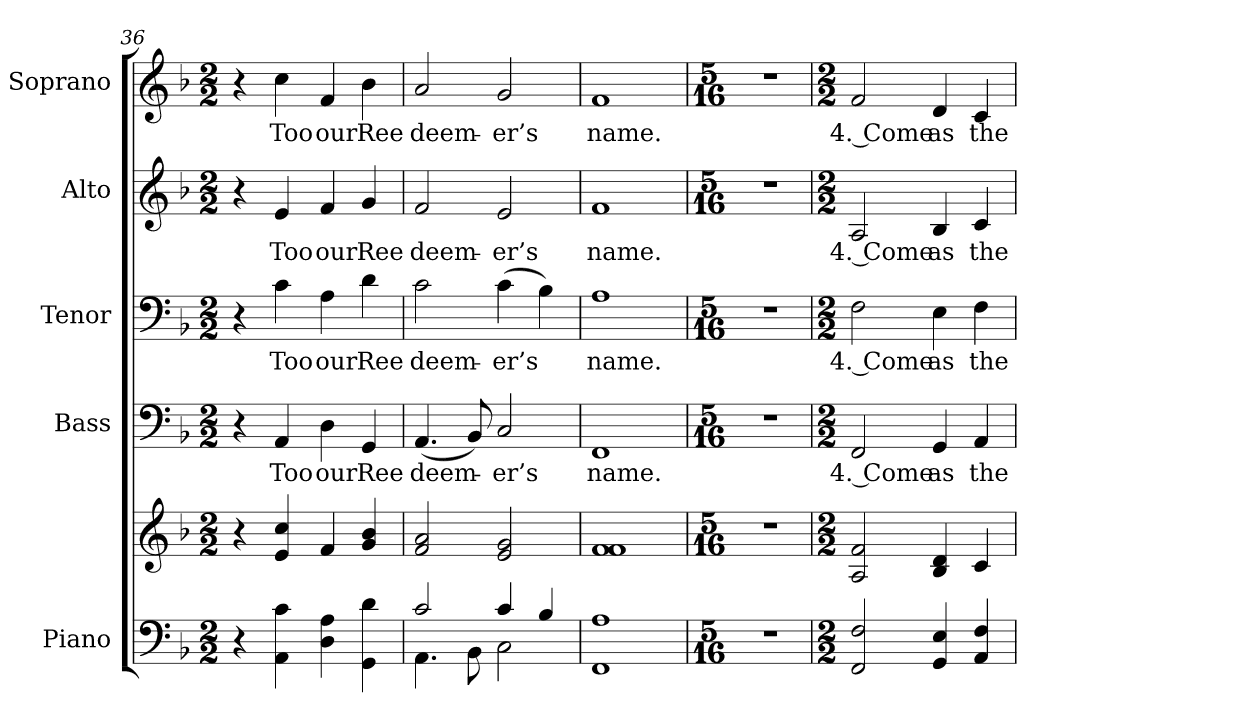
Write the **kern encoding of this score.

**kern	**kern	**kern	**text	**kern	**text	**kern	**text	**kern	**text
*part5	*part5	*part4	*part4	*part3	*part3	*part2	*part2	*part1	*part1
*staff6	*staff5	*staff4	*staff4	*staff3	*staff3	*staff2	*staff2	*staff1	*staff1
*I"Piano	*	*I"Bass	*	*I"Tenor	*	*I"Alto	*	*I"Soprano	*
*I'Pno.	*	*I'B.	*	*I'T.	*	*I'A.	*	*I'S.	*
*clefF4	*clefG2	*clefF4	*	*clefF4	*	*clefG2	*	*clefG2	*
*k[b-]	*k[b-]	*k[b-]	*	*k[b-]	*	*k[b-]	*	*k[b-]	*
*F:	*F:	*F:	*	*F:	*	*F:	*	*F:	*
*M2/2	*M2/2	*M2/2	*	*M2/2	*	*M2/2	*	*M2/2	*
=36	=36	=36	=36	=36	=36	=36	=36	=36	=36
4r	4r	4r	.	4r	.	4r	.	4r	.
!	!	!	!LO:LY:b:color=#000000	!	!	!	!	!	!
!	!	!	!	!	!LO:LY:b:color=#000000	!	!	!	!
!	!	!	!	!	!	!	!LO:LY:b:color=#000000	!	!
!	!	!	!	!	!	!	!	!	!LO:LY:b:color=#000000
4AAi\ 4ci	4ei/ 4cci	4AAi/	Too	4ci\	Too	4ei/	Too	4cci\	Too
!	!	!	!LO:LY:b:color=#000000	!	!	!	!	!	!
!	!	!	!	!	!LO:LY:b:color=#000000	!	!	!	!
!	!	!	!	!	!	!	!LO:LY:b:color=#000000	!	!
!	!	!	!	!	!	!	!	!	!LO:LY:b:color=#000000
4Di\ 4Ai	4fi/	4Di\	our	4Ai\	our	4fi/	our	4fi/	our
!	!	!	!LO:LY:b:color=#000000	!	!	!	!	!	!
!	!	!	!	!	!LO:LY:b:color=#000000	!	!	!	!
!	!	!	!	!	!	!	!LO:LY:b:color=#000000	!	!
!	!	!	!	!	!	!	!	!	!LO:LY:b:color=#000000
4GGi\ 4di	4gi/ 4b-i	4GGi/	Ree	4di\	Ree	4gi/	Ree	4b-i\	Ree
!!LO:PB:g=z
=37	=37	=37	=37	=37	=37	=37	=37	=37	=37
*^	*	*	*	*	*	*	*	*	*
!	!	!	!	!LO:LY:b:color=#000000	!	!	!	!	!	!
!	!	!	!	!	!	!LO:LY:b:color=#000000	!	!	!	!
!	!	!	!	!	!	!	!	!LO:LY:b:color=#000000	!	!
!	!	!	!	!	!	!	!	!	!	!LO:LY:b:color=#000000
2ci/	4.AAi\	2fi/ 2ai	(4.AAi/	deem-	2ci\	deem-	2fi/	deem-	2ai/	deem-
.	8BB-i\	.	8BB-i/)	.	.	.	.	.	.	.
!	!	!	!	!LO:LY:b:color=#000000	!	!	!	!	!	!
!	!	!	!	!	!	!LO:LY:b:color=#000000	!	!	!	!
!	!	!	!	!	!	!	!	!LO:LY:b:color=#000000	!	!
!	!	!	!	!	!	!	!	!	!	!LO:LY:b:color=#000000
4ci/	2Ci\	2ei/ 2gi	2Ci/	-er’s	(4ci\	-er’s	2ei/	-er’s	2gi/	-er’s
4B-i/	.	.	.	.	4B-i\)	.	.	.	.	.
*v	*v	*	*	*	*	*	*	*	*	*
=38	=38	=38	=38	=38	=38	=38	=38	=38	=38
!	!	!	!LO:LY:b:color=#000000	!	!	!	!	!	!
!	!	!	!	!	!LO:LY:b:color=#000000	!	!	!	!
!	!	!	!	!	!	!	!LO:LY:b:color=#000000	!	!
!	!	!	!	!	!	!	!	!	!LO:LY:b:color=#000000
1FFi 1Ai	1fi 1fi	1FFi	name.	1Ai	name.	1fi	name.	1fi	name.
=39	=39	=39	=39	=39	=39	=39	=39	=39	=39
*M5/16	*M5/16	*M5/16	*	*M5/16	*	*M5/16	*	*M5/16	*
!LO:N:vis=1	!LO:N:vis=1	!LO:N:vis=1	!	!LO:N:vis=1	!	!LO:N:vis=1	!	!LO:N:vis=1	!
16%5r	16%5r	16%5r	.	16%5r	.	16%5r	.	16%5r	.
!!LO:PB:g=z
=40	=40	=40	=40	=40	=40	=40	=40	=40	=40
*M2/2	*M2/2	*M2/2	*	*M2/2	*	*M2/2	*	*M2/2	*
!	!	!	!LO:LY:b:color=#000000	!	!	!	!	!	!
!	!	!	!	!	!LO:LY:b:color=#000000	!	!	!	!
!	!	!	!	!	!	!	!LO:LY:b:color=#000000	!	!
!	!	!	!	!	!	!	!	!	!LO:LY:b:color=#000000
2FFi/ 2Fi	2Ai/ 2fi	2FFi/	4. Come	2Fi\	4. Come	2Ai/	4. Come	2fi/	4. Come
!	!	!	!LO:LY:b:color=#000000	!	!	!	!	!	!
!	!	!	!	!	!LO:LY:b:color=#000000	!	!	!	!
!	!	!	!	!	!	!	!LO:LY:b:color=#000000	!	!
!	!	!	!	!	!	!	!	!	!LO:LY:b:color=#000000
4GGi/ 4Ei	4B-i/ 4di	4GGi/	as	4Ei\	as	4B-i/	as	4di/	as
!	!	!	!LO:LY:b:color=#000000	!	!	!	!	!	!
!	!	!	!	!	!LO:LY:b:color=#000000	!	!	!	!
!	!	!	!	!	!	!	!LO:LY:b:color=#000000	!	!
!	!	!	!	!	!	!	!	!	!LO:LY:b:color=#000000
4AAi/ 4Fi	4ci/	4AAi/	the	4Fi\	the	4ci/	the	4ci/	the
=	=	=	=	=	=	=	=	=	=
*-	*-	*-	*-	*-	*-	*-	*-	*-	*-
